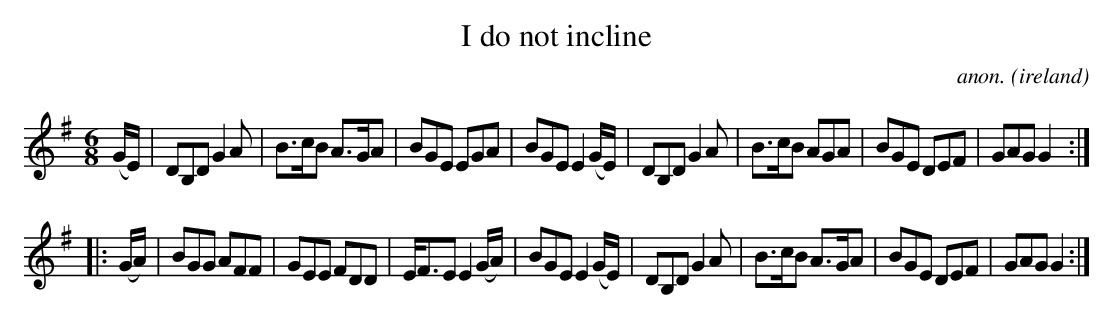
X:1
T:I do not incline
O:ireland
C:anon.
M:6/8
L:1/8
K:G
(G/E/)|DB,D G2A|B>cB A>GA|BGE EGA|BGE E2 (G/E/)|DB,D G2A|B>cB AGA|BGE DEF|GAG G2:|
|:(G/A/)|BGG AFF|GEE FDD|E<FE E2(G/A/)|BGE E2 (G/E/)|DB,D G2A|B>cB A>GA|BGE DEF|GAG G2:|
